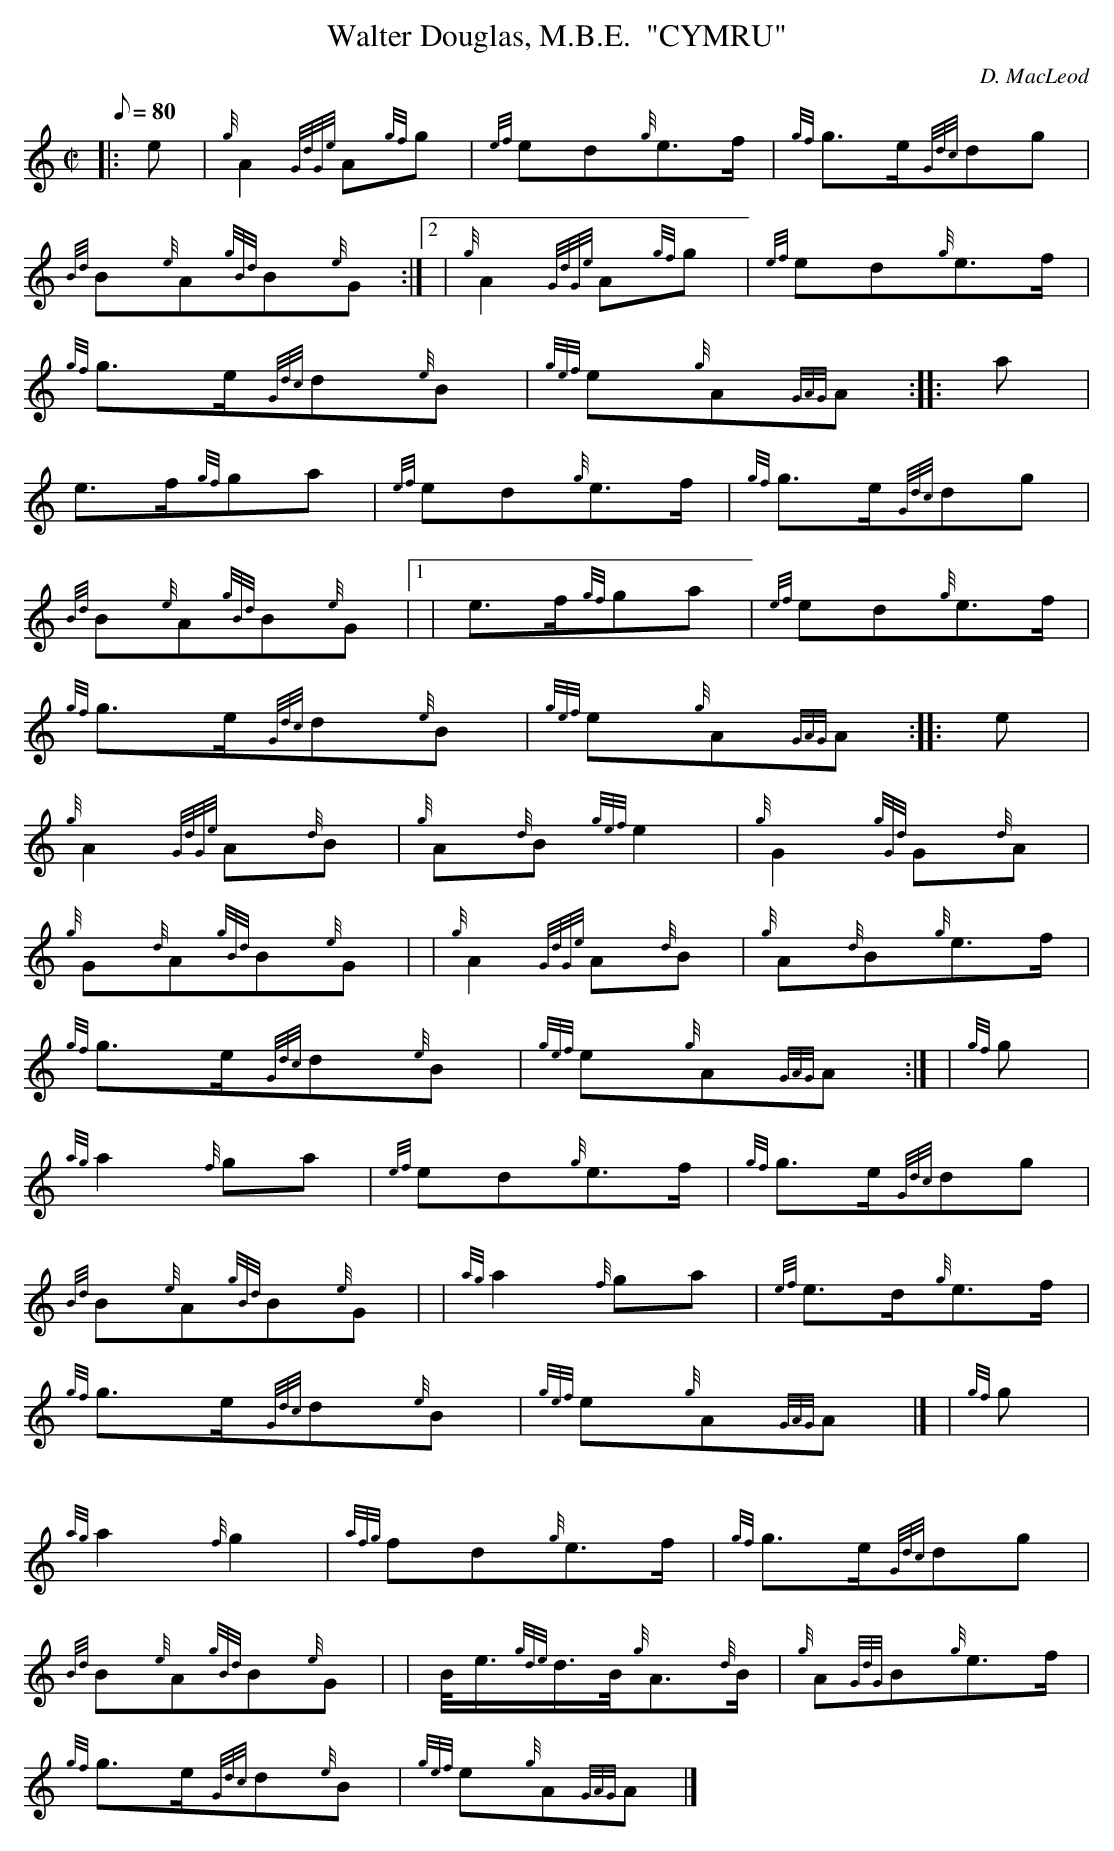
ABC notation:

X:1
T:Walter Douglas, M.B.E.  "CYMRU"
M:C|
L:1/8
Q:80
C:D. MacLeod
K:HP
|: e | \
{g}A2{GdGe}A{gf}g | \
{ef}ed{g}e3/2f/2 | \
{gf}g3/2e/2{Gdc}dg |
{Bd}B{e}A{gBd}B{e}G:|2  | \
{g}A2{GdGe}A{gf}g | \
{ef}ed{g}e3/2f/2 |
{gf}g3/2e/2{Gdc}d{e}B | \
{gef}e{g}A{GAG}A :: \
a |
e3/2f/2{gf}ga | \
{ef}ed{g}e3/2f/2 | \
{gf}g3/2e/2{Gdc}dg |
{Bd}B{e}A{gBd}B{e}G|1  | \
e3/2f/2{gf}ga | \
{ef}ed{g}e3/2f/2 |
{gf}g3/2e/2{Gdc}d{e}B | \
{gef}e{g}A{GAG}A :: \
e |
{g}A2{GdGe}A{d}B | \
{g}A{d}B{gef}e2 | \
{g}G2{gGd}G{d}A |
{g}G{d}A{gBd}B{e}G | | \
{g}A2{GdGe}A{d}B | \
{g}A{d}B{g}e3/2f/2 |
{gf}g3/2e/2{Gdc}d{e}B | \
{gef}e{g}A{GAG}A:| [ | \
{gf}g |
{ag}a2{f}ga | \
{ef}ed{g}e3/2f/2 | \
{gf}g3/2e/2{Gdc}dg |
{Bd}B{e}A{gBd}B{e}G | | \
{ag}a2{f}ga | \
{ef}e3/2d/2{g}e3/2f/2 |
{gf}g3/2e/2{Gdc}d{e}B | \
{gef}e{g}A{GAG}A|] [ | \
{gf}g |
{ag}a2{f}g2 | \
{afg}fd{g}e3/2f/2 | \
{gf}g3/2e/2{Gdc}dg |
{Bd}B{e}A{gBd}B{e}G | | \
B/4e3/4{gde}d3/4B/4{g}A3/2{d}B/2 | \
{g}A{GdG}B{g}e3/2f/2 |
{gf}g3/2e/2{Gdc}d{e}B | \
{gef}e{g}A{GAG}A|]
